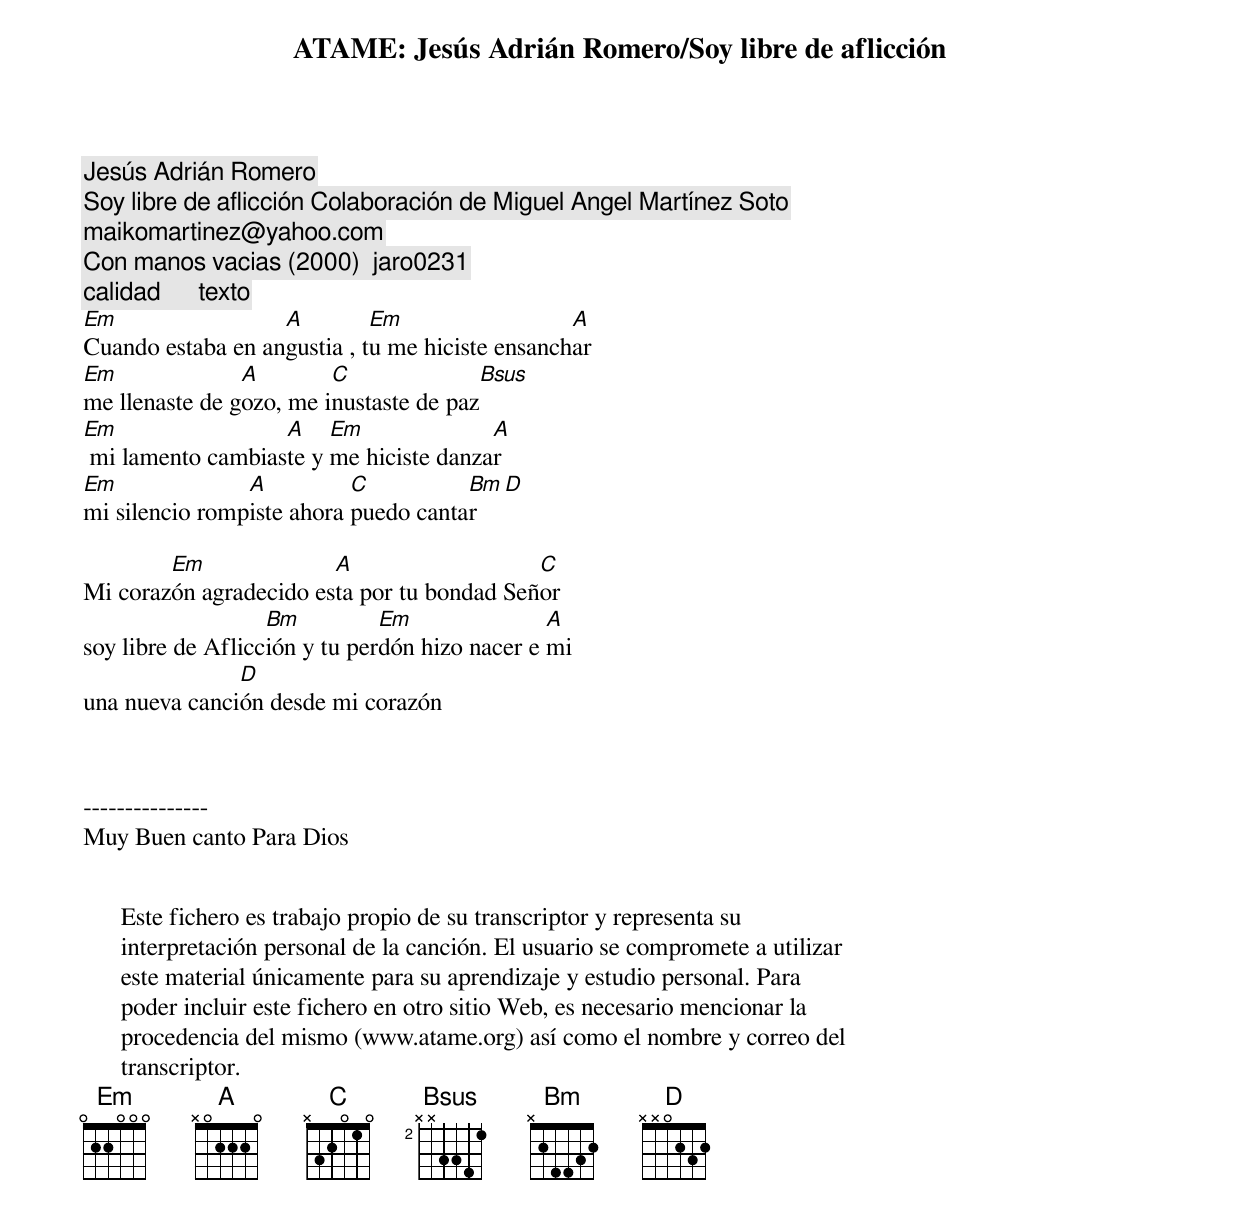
ATAME: Jesús Adrián Romero/Soy libre de aflicción

      Jesús Adrián Romero
      Soy libre de aflicción Colaboración de Miguel Angel Martínez Soto
      maikomartinez@yahoo.com
      Con manos vacias (2000)  jaro0231
      calidad      texto
Em                 A         Em                  A
Cuando estaba en angustia , tu me hiciste ensanchar
Em              A        C              Bsus
me llenaste de gozo, me inustaste de paz
Em                 A    Em              A
 mi lamento cambiaste y me hiciste danzar
Em              A          C          Bm         D
mi silencio rompiste ahora puedo cantar

        Em              A                   C
Mi corazón agradecido esta por tu bondad Señor
                   Bm          Em               A
soy libre de Aflicción y tu perdón hizo nacer e mi
               D
una nueva canción desde mi corazón



---------------
Muy Buen canto Para Dios


      Este fichero es trabajo propio de su transcriptor y representa su
      interpretación personal de la canción. El usuario se compromete a utilizar
      este material únicamente para su aprendizaje y estudio personal. Para
      poder incluir este fichero en otro sitio Web, es necesario mencionar la
      procedencia del mismo (www.atame.org) así como el nombre y correo del
      transcriptor.
